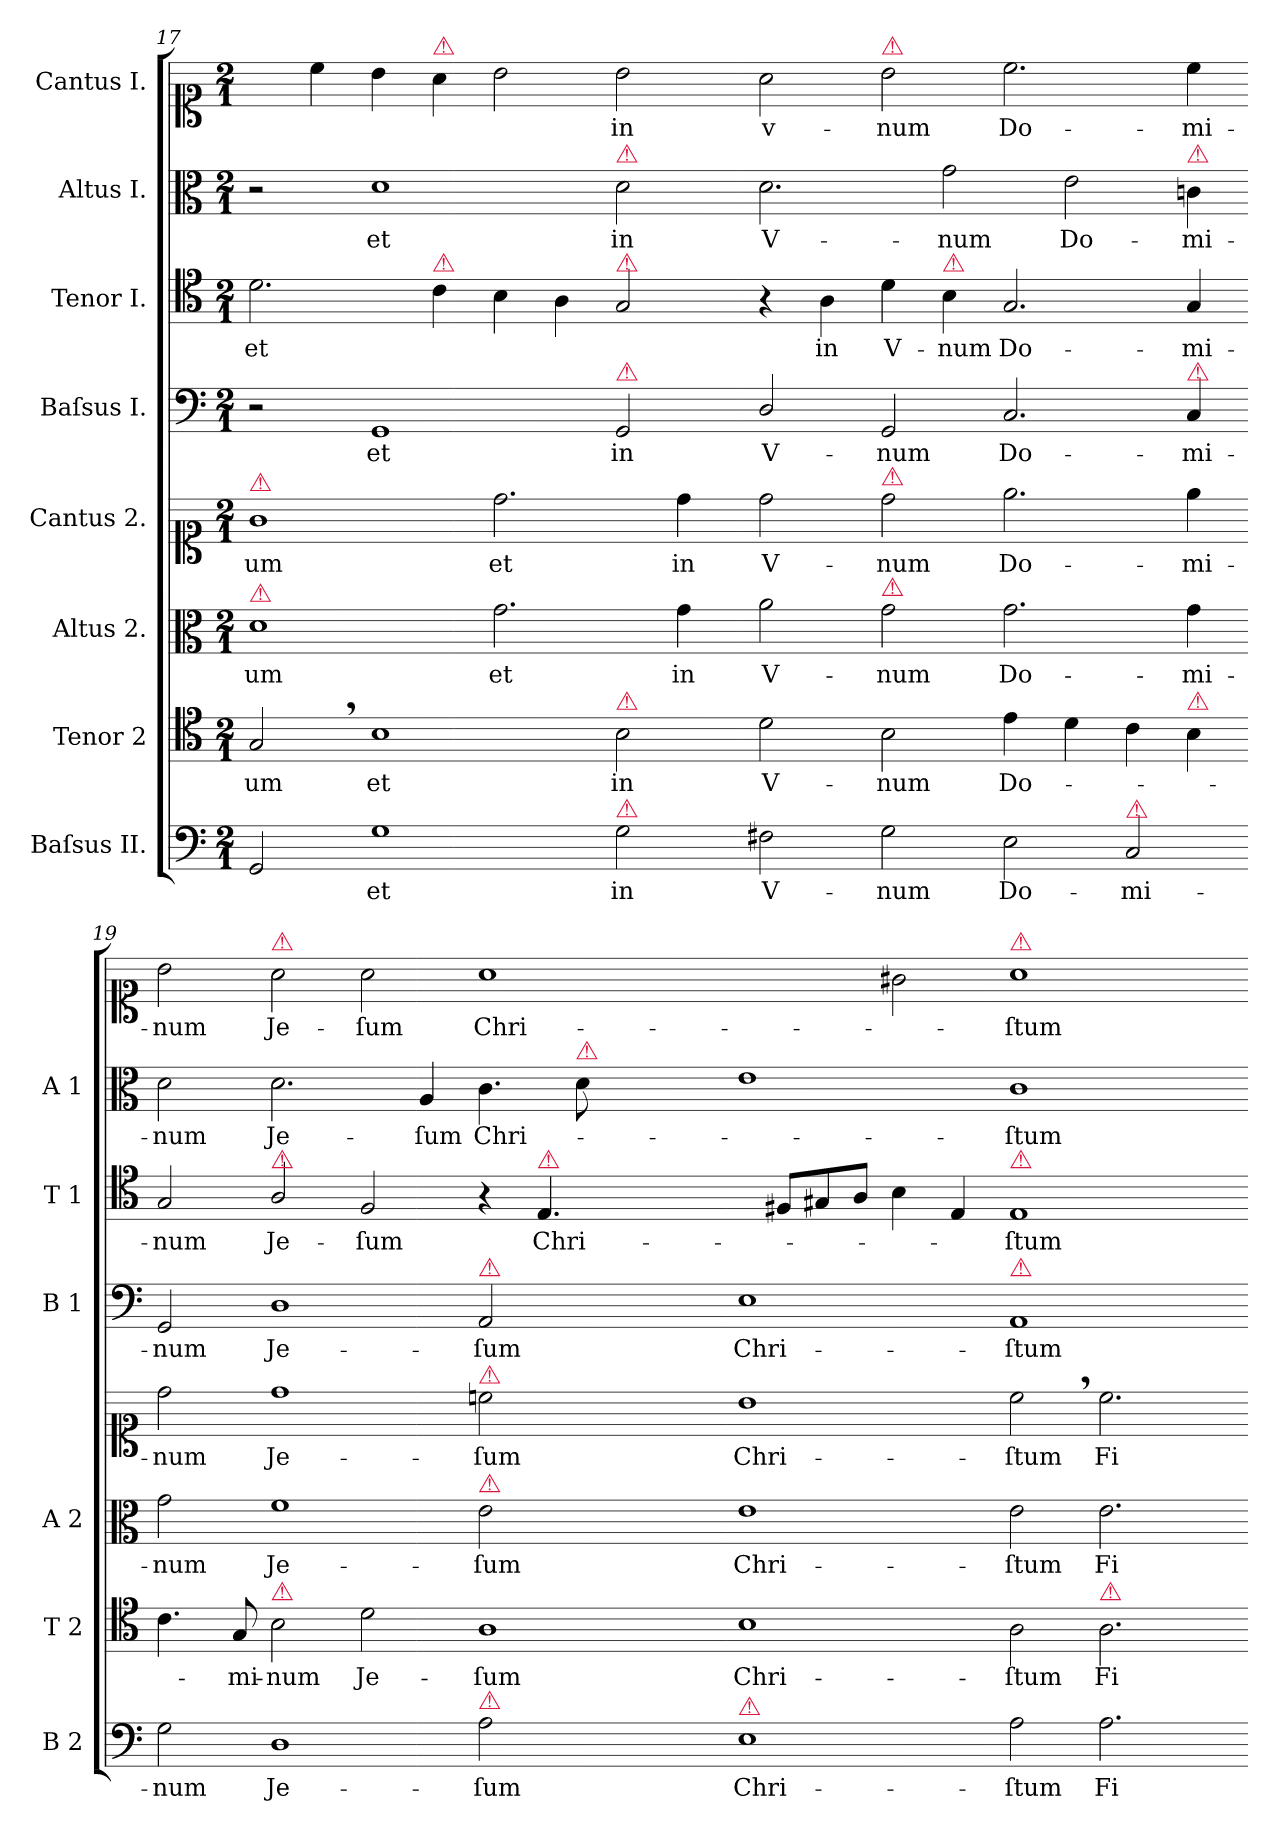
**kern	**text	**kern	**text	**kern	**text	**kern	**text	**kern	**text	**kern	**text	**kern	**text	**kern	**text
*part8	*part8	*part7	*part7	*part6	*part6	*part5	*part5	*part4	*part4	*part3	*part3	*part2	*part2	*part1	*part1
*staff8	*staff8	*staff7	*staff7	*staff6	*staff6	*staff5	*staff5	*staff4	*staff4	*staff3	*staff3	*staff2	*staff2	*staff1	*staff1
*I"Baſsus II.	*	*I"Tenor 2	*	*I"Altus 2.	*	*I"Cantus 2.	*	*I"Baſsus I.	*	*I"Tenor I.	*	*I"Altus I.	*	*I"Cantus I.	*
*I'B 2	*	*I'T 2	*	*I'A 2	*	*	*	*I'B 1	*	*I'T 1	*	*I'A 1	*	*	*
*clefF4	*	*clefC4	*	*clefC3	*	*clefC1	*	*clefF4	*	*clefC4	*	*clefC3	*	*clefC1	*
*k[]	*	*k[]	*	*k[]	*	*k[]	*	*k[]	*	*k[]	*	*k[]	*	*k[]	*
*a:	*	*a:	*	*a:	*	*a:	*	*a:	*	*a:	*	*a:	*	*a:	*
*M2/1	*	*M2/1	*	*M2/1	*	*M2/1	*	*M2/1	*	*M2/1	*	*M2/1	*	*M2/1	*
=17	=17	=17	=17	=17	=17	=17	=17	=17	=17	=17	=17	=17	=17	=17	=17
!	!	!	!	!	!	!LO:TX:a:color=crimson:t=⚠	!	!	!	!	!	!	!	!	!
!	!	!	!	!LO:TX:a:color=crimson:t=⚠	!	!	!	!	!	!	!	!	!	!	!
2GG/	.	2G,</	-um	1d	-um	1g	-um	2r	.	2.d\	et	2r	.	4ryy	.
.	.	.	.	.	.	.	.	.	.	.	.	.	.	4cc\	.
1G	et	1B	et	.	.	.	.	1GG	et	.	.	1d	et	4b\	.
!	!	!	!	!	!	!	!	!	!	!	!	!	!	!LO:TX:a:color=crimson:t=⚠	!
!	!	!	!	!	!	!	!	!	!	!LO:TX:a:color=crimson:t=⚠	!	!	!	!	!
.	.	.	.	.	.	.	.	.	.	4c\	.	.	.	4a\	.
.	.	.	.	2.g\	et	2.dd\	et	.	.	4B\	.	.	.	2b\	.
.	.	.	.	.	.	.	.	.	.	4A\	.	.	.	.	.
!	!	!	!	!	!	!	!	!	!	!	!	!LO:TX:a:color=crimson:t=⚠	!	!	!
!	!	!	!	!	!	!	!	!	!	!LO:TX:a:color=crimson:t=⚠	!	!	!	!	!
!	!	!	!	!	!	!	!	!LO:TX:a:color=crimson:t=⚠	!	!	!	!	!	!	!
!	!	!LO:TX:a:color=crimson:t=⚠	!	!	!	!	!	!	!	!	!	!	!	!	!
!LO:TX:a:color=crimson:t=⚠	!	!	!	!	!	!	!	!	!	!	!	!	!	!	!
2G\	in	2B\	in	.	.	.	.	2GG/	in	2G/	.	2d\	in	2b\	in
.	.	.	.	4g\	in	4dd\	in	.	.	.	.	.	.	.	.
=18-	=18-	=18-	=18-	=18-	=18-	=18-	=18-	=18-	=18-	=18-	=18-	=18-	=18-	=18-	=18-
2F#X\	V-	2d\	V-	2a\	V-	2dd\	V-	2D/	V-	4r	.	2.d\	V-	2a\	v-
.	.	.	.	.	.	.	.	.	.	4A\	in	.	.	.	.
!	!	!	!	!	!	!	!	!	!	!	!	!	!	!LO:TX:a:color=crimson:t=⚠	!
!	!	!	!	!	!	!LO:TX:a:color=crimson:t=⚠	!	!	!	!	!	!	!	!	!
!	!	!	!	!LO:TX:a:color=crimson:t=⚠	!	!	!	!	!	!	!	!	!	!	!
2G\	-num	2B\	-num	2g\	-num	2dd\	-num	2GG/	-num	4d\	V-	.	.	2b\	-num
!	!	!	!	!	!	!	!	!	!	!LO:TX:a:color=crimson:t=⚠	!	!	!	!	!
.	.	.	.	.	.	.	.	.	.	4B\	-num	2g\	-num	.	.
2E\	Do-	4e\	Do-	2.g\	Do-	2.ee\	Do-	2.C/	Do-	2.G/	Do-	.	.	2.cc\	Do-
.	.	4d\	.	.	.	.	.	.	.	.	.	2e\	Do-	.	.
!LO:TX:a:color=crimson:t=⚠	!	!	!	!	!	!	!	!	!	!	!	!	!	!	!
2C/	-mi-	4c\	.	.	.	.	.	.	.	.	.	.	.	.	.
!	!	!	!	!	!	!	!	!	!	!	!	!LO:TX:a:color=crimson:t=⚠	!	!	!
!	!	!	!	!	!	!	!	!LO:TX:a:color=crimson:t=⚠	!	!	!	!	!	!	!
!	!	!LO:TX:a:color=crimson:t=⚠	!	!	!	!	!	!	!	!	!	!	!	!	!
.	.	4B\	.	4g\	-mi-	4ee\	-mi-	4C/	-mi-	4G/	-mi-	4cn\	-mi-	4cc\	-mi-
=19-	=19-	=19-	=19-	=19-	=19-	=19-	=19-	=19-	=19-	=19-	=19-	=19-	=19-	=19-	=19-
2G\	-num	4.c\	.	2g\	-num	2dd\	-num	2GG/	-num	2G/	-num	2d\	-num	2b\	-num
.	.	8G/	-mi-	.	.	.	.	.	.	.	.	.	.	.	.
!	!	!	!	!	!	!	!	!	!	!	!	!	!	!LO:TX:a:color=crimson:t=⚠	!
!	!	!	!	!	!	!	!	!	!	!LO:TX:a:color=crimson:t=⚠	!	!	!	!	!
!	!	!LO:TX:a:color=crimson:t=⚠	!	!	!	!	!	!	!	!	!	!	!	!	!
1D	Je-	2B\	-num	1f	Je-	1dd	Je-	1D	Je-	2A/	Je-	2.d\	Je-	2a\	Je-
.	.	2d\	Je-	.	.	.	.	.	.	2F/	-ſum	.	.	2a\	-ſum
.	.	.	.	.	.	.	.	.	.	.	.	4A/	-ſum	.	.
!	!	!	!	!	!	!	!	!LO:TX:a:color=crimson:t=⚠	!	!	!	!	!	!	!
!	!	!	!	!	!	!LO:TX:a:color=crimson:t=⚠	!	!	!	!	!	!	!	!	!
!	!	!	!	!LO:TX:a:color=crimson:t=⚠	!	!	!	!	!	!	!	!	!	!	!
!LO:TX:a:color=crimson:t=⚠	!	!	!	!	!	!	!	!	!	!	!	!	!	!	!
!	!	!LO:N:vis=1	!	!	!	!	!	!	!	!	!	!	!	!	!
2A\	-ſum	2A\	-ſum	2e\	-ſum	2ccn\	-ſum	2AA/	-ſum	4r	.	4.c\	Chri-	1a\	Chri-
!	!	!	!	!	!	!	!	!	!	!LO:TX:a:color=crimson:t=⚠	!	!	!	!	!
.	.	.	.	.	.	.	.	.	.	4.E/	Chri-	.	.	.	.
!	!	!	!	!	!	!	!	!	!	!	!	!LO:TX:a:color=crimson:t=⚠	!	!	!
.	.	.	.	.	.	.	.	.	.	.	.	8d\	.	.	.
2ryy	.	2ryy	.	2ryy	.	2ryy	.	2ryy	.	.	.	2ryy	.	.	.
.	.	.	.	.	.	.	.	.	.	4.ryy	.	.	.	.	.
=20-	=20-	=20-	=20-	=20-	=20-	=20-	=20-	=20-	=20-	=20-	=20-	=20-	=20-	=20-	=20-
!LO:TX:a:color=crimson:t=⚠	!	!	!	!	!	!	!	!	!	!	!	!	!	!	!
1E	Chri-	1B	Chri-	1e	Chri-	1b	Chri-	1E	Chri-	8ryy	.	1e	.	2ryy	.
.	.	.	.	.	.	.	.	.	.	8F#X/L	.	.	.	.	.
.	.	.	.	.	.	.	.	.	.	8G#X/	.	.	.	.	.
.	.	.	.	.	.	.	.	.	.	8A/J	.	.	.	.	.
.	.	.	.	.	.	.	.	.	.	4B\	.	.	.	2g#X\	.
.	.	.	.	.	.	.	.	.	.	4E/	.	.	.	.	.
!	!	!	!	!	!	!	!	!	!	!	!	!	!	!LO:TX:a:color=crimson:t=⚠	!
!	!	!	!	!	!	!	!	!	!	!LO:TX:a:color=crimson:t=⚠	!	!	!	!	!
!	!	!	!	!	!	!	!	!LO:TX:a:color=crimson:t=⚠	!	!	!	!	!	!	!
2A\	-ſtum	2A\	-ſtum	2e\	-ſtum	2cc,<\	-ſtum	1AA	-ſtum	1E	-ſtum	1c	-ſtum	1a	-ſtum
!	!	!LO:TX:a:color=crimson:t=⚠	!	!	!	!	!	!	!	!	!	!	!	!	!
2.A\	Fi-	2.A\	Fi-	2.e\	Fi-	2.cc\	Fi-	.	.	.	.	.	.	.	.
.	.	.	.	.	.	.	.	4ryy	.	4ryy	.	4ryy	.	4ryy	.
=-	=-	=-	=-	=-	=-	=-	=-	=-	=-	=-	=-	=-	=-	=-	=-
*-	*-	*-	*-	*-	*-	*-	*-	*-	*-	*-	*-	*-	*-	*-	*-
